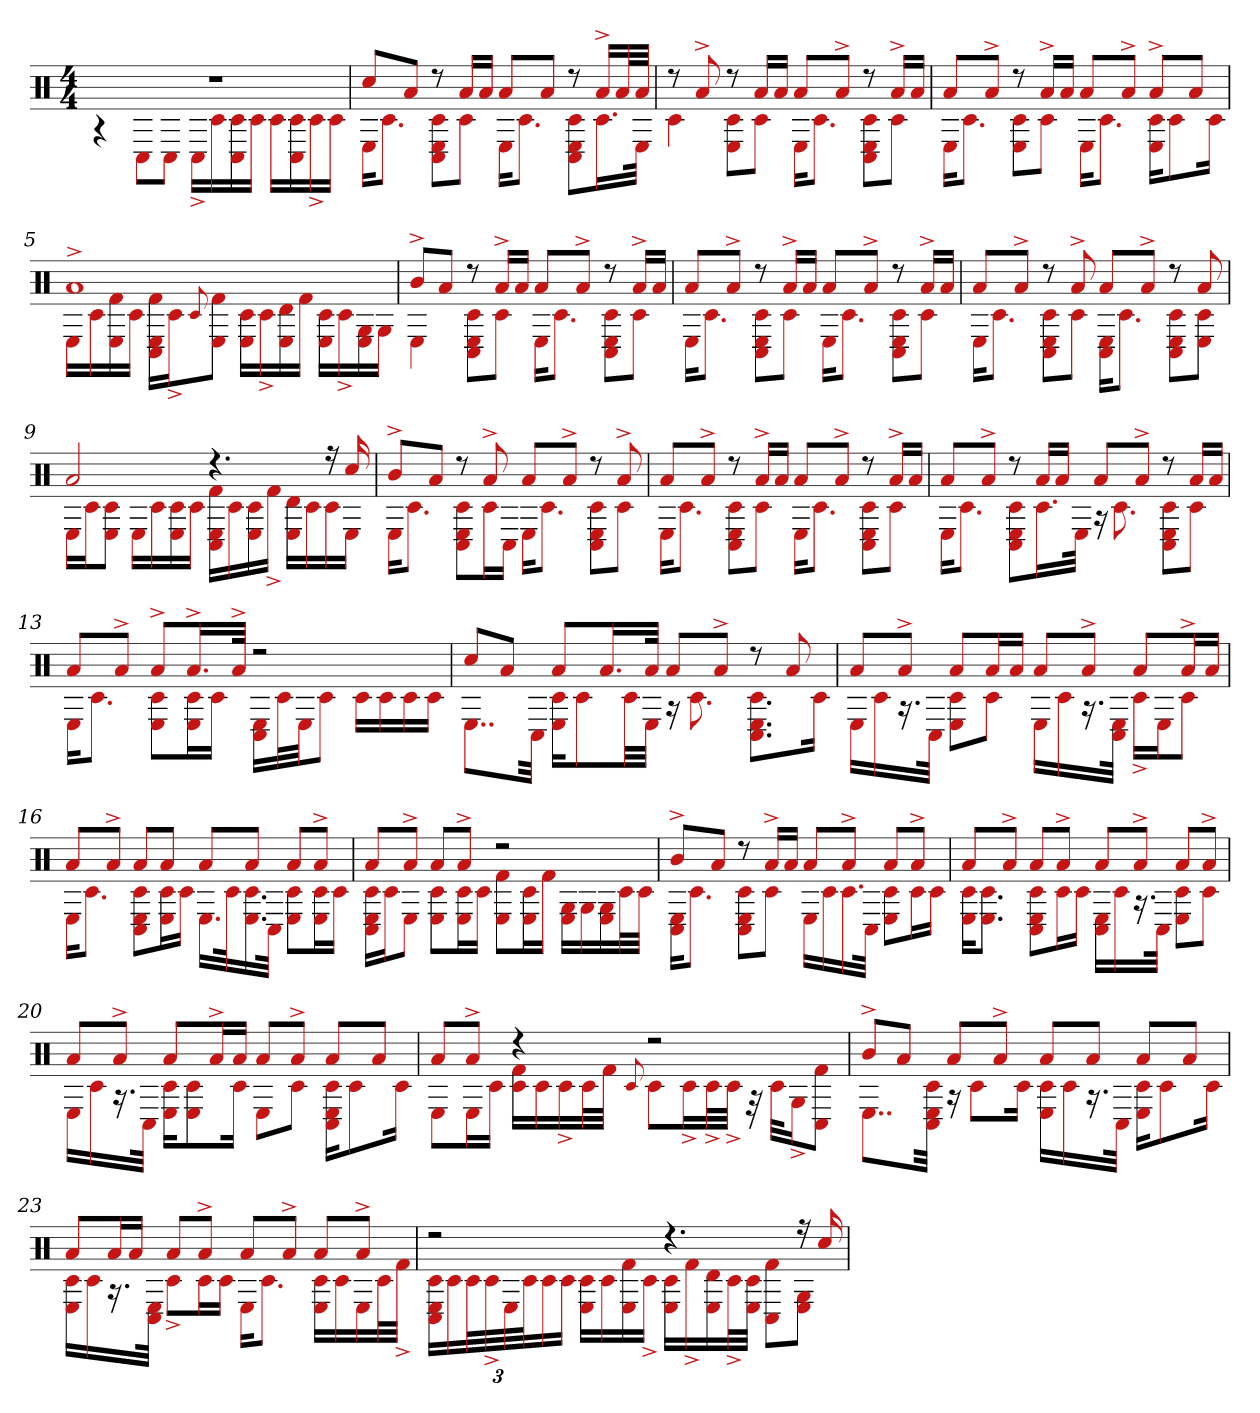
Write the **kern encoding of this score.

**kern
*part1
*staff1
*clefX
*k[]
*M4/4
=1
*^
1r	4r
.	8C#L
.	8C#J
.	16C#^LL
.	16c#
.	16C# 16c#
.	16c#JJ
.	16c#LL
.	16c# 16C#
.	16c#^
.	16c#JJ
=2	=2
8cc#L	16EKL
.	8.c#J
8aJ	.
8r	8C# 8E 8c#L
16aLL	8c#J
16aJJ	.
8aL	16EKL
.	8.c#J
8aJ	.
8r	8C# 8E 8c#L
16a^LL	16.c#L
32aL	.
32aJJJ	32EJJk
=3	=3
8r	4c#
8a^	.
8r	8c# 8EL
16aLL	8c#J
16aJJ	.
8aL	16EKL
.	8.c#J
8a^J	.
8r	8C# 8c# 8EL
16a^LL	8c#J
16aJJ	.
=4	=4
8aL	16EKL
.	8.c#J
8a^J	.
8r	8E 8c#L
16a^LL	8c#J
16aJJ	.
8aL	16EKL
.	8.c#J
8a^J	.
8a^L	16E 16c#KL
.	8c#
8aJ	.
.	16c#Jk
=5	=5
1a^	16ELL
.	16c#
.	16E 16f#
.	16c#JJ
.	16f# 16C# 16ELL
.	16c#^J
.	8qqc#
.	8E 8f#J
.	16E 16c#LL
.	16c#^
.	16d 16E
.	16f#JJ
.	16c# 16ELL
.	16c#^
.	16G 16E
.	16GJJ
=6	=6
8b^L	4E
8aJ	.
8r	8C# 8c# 8EL
16a^LL	8c#J
16aJJ	.
8aL	16EKL
.	8.c#J
8a^J	.
8r	8C# 8E 8c#L
16a^LL	8c#J
16aJJ	.
=7	=7
8aL	16EKL
.	8.c#J
8a^J	.
8r	8C# 8c# 8EL
16a^LL	8c#J
16aJJ	.
8aL	16EKL
.	8.c#J
8a^J	.
8r	8C# 8E 8c#L
16a^LL	8c#J
16aJJ	.
=8	=8
8aL	16EKL
.	8.c#J
8a^J	.
8r	8C# 8E 8c#L
8a^	8c#J
8aL	16C# 16EKL
.	8.c#J
8a^J	.
8r	8C# 8E 8c#L
8a	8c# 8EJ
=9	=9
2a	16ELL
.	16c#J
.	8E 8c#J
.	16ELL
.	16c#
.	16c# 16E
.	16c#JJ
4.r	16E 16f# 16C#LL
.	16c#
.	16c# 16E
.	16f#^JJ
.	16E 16dLL
.	16c#
16r	16c#
16cc#	16EJJ
=10	=10
8b^L	16EKL
.	8.c#J
8aJ	.
8r	8C# 8c# 8EL
8a^	16c#L
.	16C#JJ
8aL	16EKL
.	8.c#J
8a^J	.
8r	8C# 8c# 8EL
8a^	8c#J
=11	=11
8aL	16EKL
.	8.c#J
8a^J	.
8r	8C# 8c# 8EL
16a^LL	8c#J
16aJJ	.
8aL	16EKL
.	8.c#J
8a^J	.
8r	8C# 8c# 8EL
16a^LL	8c#J
16aJJ	.
=12	=12
8aL	16EKL
.	8.c#J
8a^J	.
8r	8C# 8c# 8EL
16aLL	16.c#L
16aJJ	.
.	32EJJk
8aL	16r
.	8.c#
8a^J	.
8r	8C# 8E 8c#L
16aLL	8c#J
16aJJ	.
=13	=13
8aL	16EKL
.	8.c#J
8a^J	.
8a^L	8c# 8EL
16.a^L	16c# 16EL
.	16c#JJ
32a^JJk	.
2r	16E 16C#LL
.	32c#L
.	32EJJ
.	8c#J
.	16c#LL
.	16c#
.	16c#
.	16c#JJ
=14	=14
8cc#L	8..EL
8aJ	.
.	32C#Jkk
8aL	16c# 16EKL
.	8c#
16.aL	.
.	32c#LL
32aJJk	32EJJJ
8aL	16r
.	8.c#
8a^J	.
8r	8.C# 8.E 8.c#L
8a	.
.	16c#Jk
=15	=15
8aL	16ELL
.	16c#
8a^J	16.r
.	32C#JJk
8aL	8c# 8EL
16aL	8c#J
16aJJ	.
8aL	16ELL
.	16c#
8a^J	16.r
.	32C# 32EJJk
8aL	16c#^LL
.	16EJ
16a^L	8c#J
16aJJ	.
=16	=16
8aL	16EKL
.	8.c#J
8a^J	.
8aL	8C# 8c# 8EL
8aJ	16E 16c#L
.	16c#JJ
8aL	16.ELL
.	32c#k
8aJ	16.E 16.c#
.	32C#JJk
8aL	8c# 8EL
8a^J	16c# 16EL
.	16c#JJ
=17	=17
8aL	16c# 16C# 16ELL
.	16c#J
8a^J	8EJ
8aL	8E 8c#L
8a^J	16c# 16EL
.	16c#JJ
2r	8E 8f#L
.	16c# 16EL
.	16f#JJ
.	16E 16GLL
.	16G
.	16E 16G
.	32c#L
.	32c#JJJ
=18	=18
8b^L	16C# 16EKL
.	8.c#J
8aJ	.
8r	8C# 8c# 8EL
16a^LL	8c#J
16aJJ	.
8aL	16ELL
.	16c#
8a^J	16.c#
.	32C#JJk
8aL	8E 8c#L
8a^J	16c#L
.	16c#JJ
=19	=19
8aL	16E 16c#KL
.	8.E 8.c#J
8a^J	.
8aL	8C# 8E 8c#L
8a^J	16c#L
.	16c#JJ
8aL	16C# 16ELL
.	16c#
8a^J	16.r
.	32C#JJk
8aL	8c# 8EL
8a^J	8c#J
=20	=20
8aL	16ELL
.	16c#
8a^J	16.r
.	32C#JJk
8aL	16c# 16EKL
.	8c# 8E
16a^L	.
16aJJ	16c#Jk
8aL	8EL
8a^J	8c#J
8aL	16C# 16E 16c#KL
.	8c#
8aJ	.
.	16c#Jk
=21	=21
8aL	8EL
8a^J	16EL
.	16c#JJ
4r	16f# 16c#LL
.	16c#
.	16c#^
.	32c#L
.	32f#JJJ
.	8qqc#
2r	8c#L
.	16c#^L
.	32c#^L
.	32c#^JJJ
.	32r
.	32c#KLL
.	16G^J
.	8C# 8f#J
=22	=22
8b^L	8..EL
8aJ	.
.	32C# 32c# 32EJkk
8aL	16r
.	8c#L
8a^J	.
.	16c#Jk
8aL	16E 16c#LL
.	16c#
8aJ	16.r
.	32C#JJk
8aL	16c# 16EKL
.	8c#
8aJ	.
.	16c#Jk
=23	=23
8aL	16c# 16ELL
.	16c#
16aL	16.r
16aJJ	.
.	32C# 32EJJk
8aL	8c#^L
8a^J	16c#L
.	16c#JJ
8aL	16EKL
.	8.c#J
8a^J	.
8aL	16E 16c#LL
.	16c#
8a^J	16E
.	32c#L
.	32f#^JJJ
=24	=24
2r	24C# 24E 24c#LL
.	24c#
.	48c#L
.	48c#^
.	48E
.	48c#J
.	24c#
.	24c#JJ
.	16c# 16ELL
.	16c#
.	16E 16f#
.	16c#^JJ
4.r	16E 16c#LL
.	16f#^
.	16E 16d
.	32c#^L
.	32E 32c#JJJ
.	8C# 8f#L
16r	8G 8EJ
16cc#	.
*v	*v
=
*-
